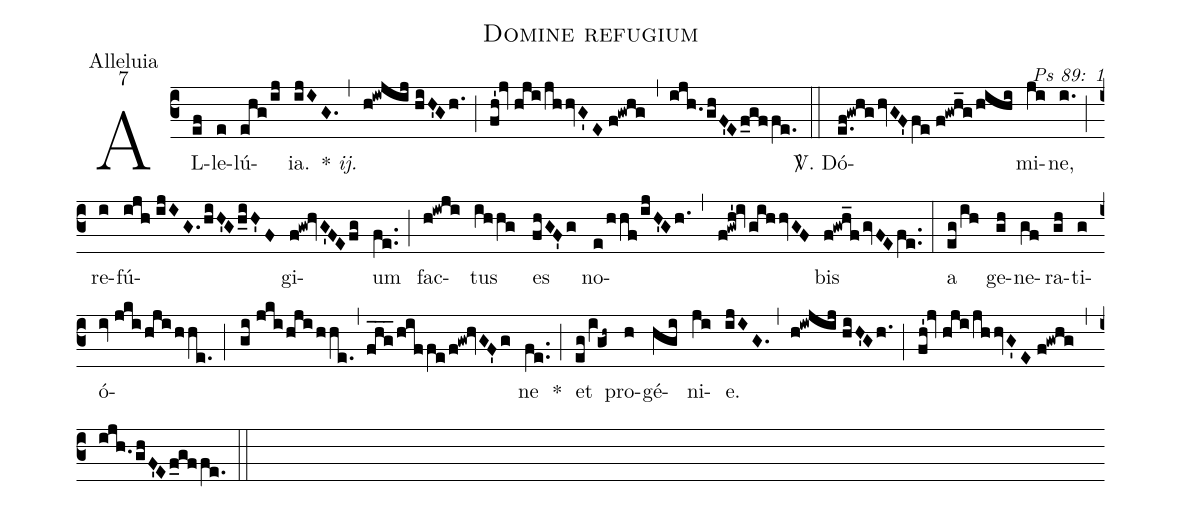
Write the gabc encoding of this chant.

name: Domine refugium;
office-part: Alleluia;
mode: 7;
commentary: Ps 89: 1;
%%
(c3) AL(ef)le(e)lú(ehg/ij)ia.(ijIG.) {*} <i>ij.</i>(,) (h!iwjij//hiH'Gh.) (;) (fh'!jv//hji/jhhvG'E//f!gwhg) (,) (ijh./ghF'E/f_gffe.) (::)
<sp>V/</sp>. Dó(e.f!gwhg/hvGF'fe//f!gwh_g/hihi)mi(ji)ne,(i.) (;) re(i)fú(ijh//ijIG./hiH'G/h_iH'F)gi(f!gw!hvG'FE/fg)um(fe..) (;) fac(h!iwji)tus(ihhg) es(fhGF'g) no(e/hhf/ijH'Gh.,f!gwh'!iv/gihhvGF)bis(f!gwh_f/gvFE/fe..) (:)
a(eg/ih) ge(gh)ne(gf)ra(gh)ti(g)ó(iv//jki/hji/hhe.;gi//jki/hji/hhe.,fhg___/hiffe/f!gw!hvGF'g)ne(fe..) *(;) et(eg/iV!gh~) pro(h)gé(hgi)ni(ji)e.(ijIG.) (,) (h!iwjij//hiH'Gh.) (;) (fh'!jv//hji/jhhvG'E//f!gwhg) (,) (ijh./ghF'E/f_gffe.) (::)
